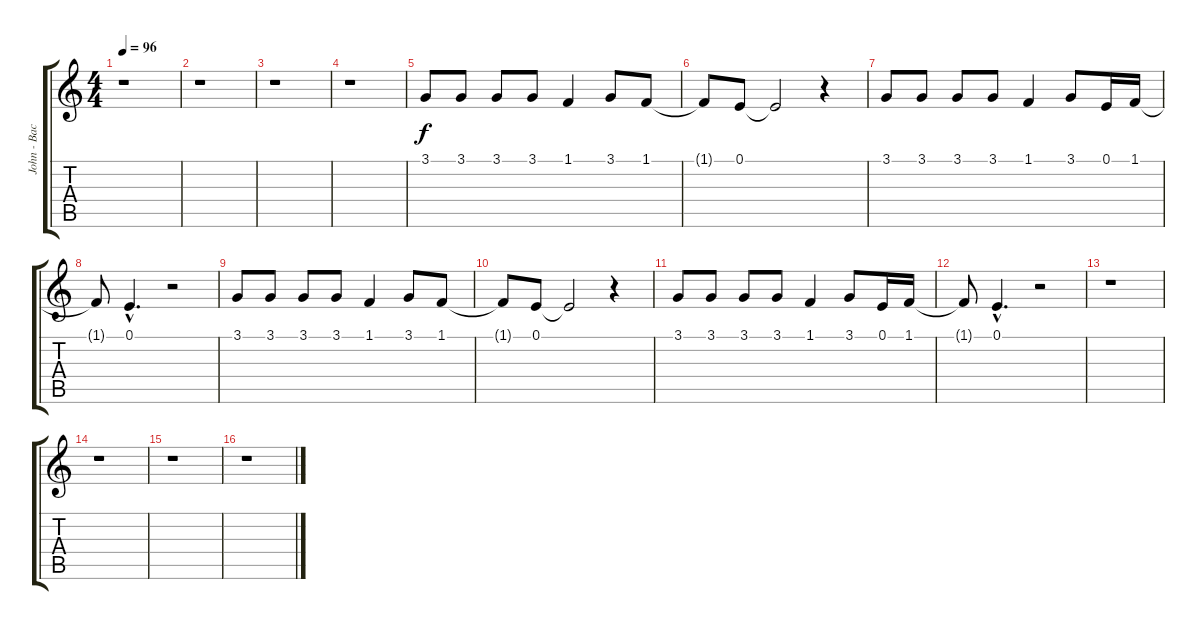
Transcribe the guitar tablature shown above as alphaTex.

\track ("John - Backing Vox" "John - Bac") {instrument bassoon}
\staff {score tabs}
\tuning (E4 B3 G3 D3 A2 E2) {hide}
\ts (4 4)
\tempo 96
\clef g2
\ks c
r.1{dy f} |
r.1 |
r.1 |
r.1 |
3.1.8 3.1.8 3.1.8 3.1.8 1.1.4 3.1.8 1.1.8 |
1.1{t}.8 0.1.8 0.1{t}.2 r.4 |
3.1.8 3.1.8 3.1.8 3.1.8 1.1.4 3.1.8 0.1.16 1.1.16 |
1.1{t}.8 0.1{hac}.4{d} r.2 |
3.1.8 3.1.8 3.1.8 3.1.8 1.1.4 3.1.8 1.1.8 |
1.1{t}.8 0.1.8 0.1{t}.2 r.4 |
3.1.8 3.1.8 3.1.8 3.1.8 1.1.4 3.1.8 0.1.16 1.1.16 |
1.1{t}.8 0.1{hac}.4{d} r.2 |
r.1 |
r.1 |
r.1 |
r.1
